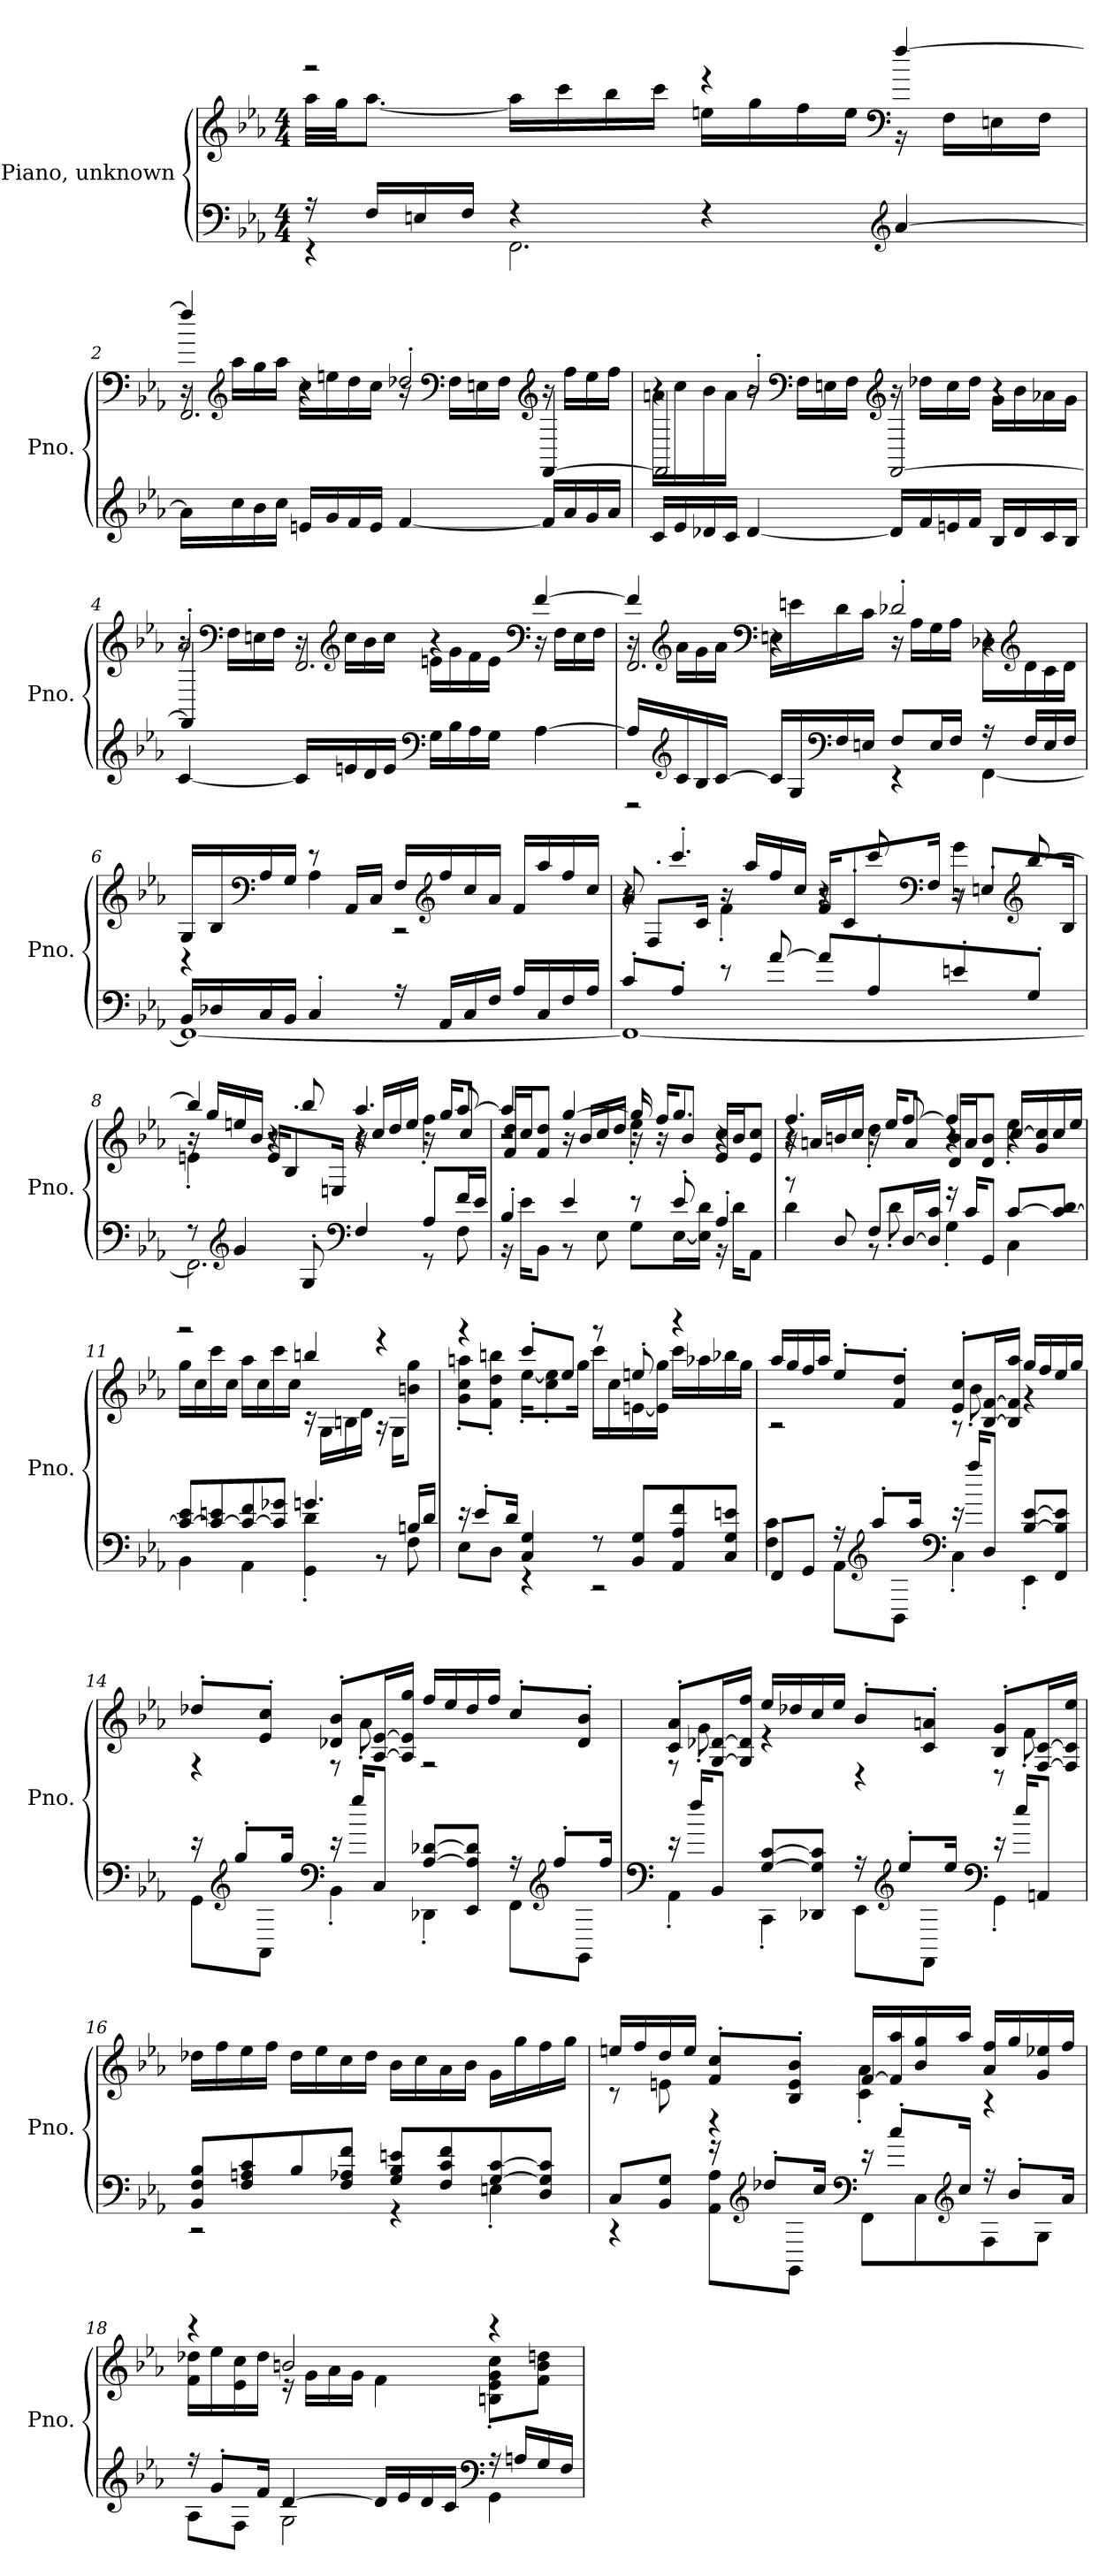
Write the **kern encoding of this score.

**kern	**kern
*part1	*part1
*staff2	*staff1
*I"Piano, unknown	*
*I'Pno.	*
*clefF4	*clefG2
*k[b-e-a-]	*k[b-e-a-]
*M4/4	*M4/4
*MM120	*MM120
=1	=1
*^	*^
16r	4r	2r	32aa-\LLL
.	.	.	32gg\JJ
16F/LL	.	.	[8.aa-\J
16En/	.	.	.
16F/JJ	.	.	.
4r	2.FF\	.	16aa-\LL]
.	.	.	16ccc\
.	.	.	16bb-\
.	.	.	16ccc\JJ
4r	.	4r	16een\LL
.	.	.	16gg\
.	.	.	16ff\
.	.	.	16ee\JJ
*clefG2	*	*clefF4	*
[4a-/	.	[4ff/	16r
.	.	.	16F\LL
.	.	.	16En\
.	.	.	16F\JJ
*v	*v	*	*
!!LO:LB:g=z
=2	=2	=2
*	*	*^
16a-\LL]	4ff/]	16r	2.FF/
*	*clefG2	*	*
16cc\	.	16aa-\LL	.
16b-\	.	16gg\	.
16cc\JJ	.	16aa-\JJ	.
16en/LL	4r	16cc\LL	.
16g/	.	16een\	.
16f/	.	16dd\	.
16e/JJ	.	16cc\JJ	.
[4f/	2dd-X'/	16r	.
*	*clefF4	*	*
.	.	16F\LL	.
.	.	16En\	.
.	.	16F\JJ	.
*	*clefG2	*	*
16f/LL]	.	16r	[4FF/
16a-/	.	16ff\LL	.
16g/	.	16ee\	.
16a-/JJ	.	16ff\JJ	.
!!LO:LB:g=z	!!	!!
=3	=3	=3	=3
16c/LL	4r	16an\LL	2FF/]
16e-/	.	16cc\	.
16d-X/	.	16b-\	.
16c/JJ	.	16a\JJ	.
[4d-/	2b-'/	16r	.
*	*clefF4	*	*
.	.	16F\LL	.
.	.	16En\	.
.	.	16F\JJ	.
*	*clefG2	*	*
16d-/LL]	.	16r	[2FF/
16f/	.	16dd-X\LL	.
16en/	.	16cc\	.
16f/JJ	.	16dd-\JJ	.
16B-/LL	4r	16g\LL	.
16d-/	.	16b-\	.
16c/	.	16a-X\	.
16B-/JJ	.	16g\JJ	.
!!LO:LB:g=z	!!	!!
=4	=4	=4	=4
[4c/	2a-'/	16r	4FF/]
*	*clefF4	*	*
.	.	16F\LL	.
.	.	16En\	.
.	.	16F\JJ	.
16c/LL]	.	16r	2.FF/
*	*clefG2	*	*
16en/	.	16cc\LL	.
16d/	.	16b-\	.
16e/JJ	.	16cc\JJ	.
*clefF4	*	*	*
16G\LL	4r	16en\LL	.
16B-\	.	16g\	.
16A-\	.	16f\	.
16G\JJ	.	16e\JJ	.
*	*clefF4	*	*
[4A-\	[4f/	16r	.
.	.	16F\LL	.
.	.	16E\	.
.	.	16F\JJ	.
!!LO:LB:g=z	!!	!!
=5	=5	=5	=5
*^	*	*	*
16A-/LL]	2r	4f/]	16r	2.FF/
*clefG2	*	*clefG2	*	*
16c/	.	.	16a-\LL	.
16B-/	.	.	16g\	.
[16c/JJ	.	.	16a-\JJ	.
*	*	*clefF4	*	*
16c/LL]	.	4r	16En\LL	.
16G/	.	.	16en\	.
*clefF4	*	*	*	*
16F/	.	.	16d\	.
16En/JJ	.	.	16c\JJ	.
8F/L	4r	2d-X'/	16r	.
.	.	.	16A-\LL	.
16E/L	.	.	16G\	.
16F/JJ	.	.	16A-\JJ	.
16r	[4FF\	.	16D-X\LL	4r
*	*	*clefG2	*	*
16F/LL	.	.	16d-\	.
16E/	.	.	16c\	.
16F/JJ	.	.	16d-\JJ	.
*	*	*	*v	*v
!!LO:LB:g=z
=6	=6	=6	=6
16BB-/LL	1FF_	16G/LL	4r
16D-X/	.	16B-/	.
*	*	*clefF4	*
16C/	.	16A-/	.
16BB-/JJ	.	16G/JJ	.
4C'/	.	8r	4A-\
.	.	16AA-/LL	.
.	.	16C/JJ	.
16r	.	16F/LL	2r
*	*	*clefG2	*
16AA-/LL	.	16ff/	.
16C/	.	16cc/	.
16F/JJ	.	16a-/JJ	.
16A-/LL	.	16f/LL	.
16C/	.	16aa-/	.
16F/	.	16ff/	.
16A-/JJ	.	16cc/JJ	.
=7	=7	=7	=7
*	*	*	*^
8c'/L	1FF_	8a-/	4r	16r
.	.	.	.	8F'/L
8A-'/J	.	4.ccc'/	.	.
.	.	.	.	16c/Jk
8r	.	.	4f'\	16r
.	.	.	.	16aa-/LL
[8a-/	.	.	.	16ff/
.	.	.	.	16cc/JJ
8a-/L]	.	8r	4r	16f/KL
.	.	.	.	8c'/
8A-'/	.	8ccc/	.	.
*	*	*clefF4	*	*
.	.	.	.	16F/Jk
8en'/	.	8r	4g'\	16r
.	.	.	.	8En'/L
*	*	*clefG2	*	*
8G'/J	.	[8bb-/	.	.
.	.	.	.	16B-/Jk
!!LO:PB:g=z	!!	!!
=8	=8	=8	=8	=8
8r	2.FF\]	4bb-/]	4en'\	16r
.	.	.	.	16gg/LL
*clefG2	*	*	*	*
4g/	.	.	.	16een/
.	.	.	.	16b-/JJ
.	.	8r	4r	16e/KL
.	.	.	.	8B-'/
8G'/	.	8bb-/	.	.
.	.	.	.	16En/Jk
*clefF4	*	*	*	*
4F/	.	4.aa-/	4r	16r
.	.	.	.	16cc/LL
.	.	.	.	16dd/
.	.	.	.	16ee/JJ
8A-/L	8r	.	4ff'\	16r
.	.	.	.	16gg/KL
16f/L	8F\	[8aa-/	.	8cc/J
16e-/JJ	.	.	.	.
=9	=9	=9	=9	=9
4B-'/	16r	4aa-/]	2r	16f/ 16dd/LL
.	16e-\KL	.	.	16cc/J
.	8BB-\J	.	.	8f/ 8dd/J
4e-/	8r	[4gg/	.	16r
.	.	.	.	16b-/LL
.	8E-\	.	.	16cc/
.	.	.	.	16dd/JJ
8r	8G\L	16gg/]	4ee-'\	16r
.	.	16r	.	16ff/KL
8e-'/	[16E-\L	4.gg/	.	8b-/J
.	16E-\] 16d\JJ	.	.	.
4A-'/	16r	.	4r	16e-/ 16cc/LL
.	16d\KL	.	.	16b-/J
.	8AA-\J	.	.	8e-/ 8cc/J
!!LO:LB:g=z	!!	!!
=10	=10	=10	=10	=10
8r	4d\	4.ff/	4r	16r
.	.	.	.	16an/LL
8D/	.	.	.	16bn/
.	.	.	.	16cc/JJ
8F/L	8r	.	4dd'\	16r
.	.	.	.	16ee-/KL
[16D/L	8d'\	[8ff/	.	8a/J
16D/] 16c/JJ	.	.	.	.
16r	4G'\	4ff/]	4r	16d/ 16b/LL
16c/KL	.	.	.	16a/J
8GG/J	.	.	.	8d/ 8b/J
[8c/L	4C\	4r	4ee-'\	[16cc/LL
.	.	.	.	16g/ 16cc/]
8c/_ 8d/J	.	.	.	16cc/
.	.	.	.	16ee-/JJ
*	*	*	*v	*v
=11	=11	=11	=11
8c/_ 8e-/L	4BB-\	2r	16gg\LL
.	.	.	16cc\
8c/_ 8en/	.	.	16ccc\
.	.	.	16cc\JJ
8c/_ 8f/	4AA-\	.	16aa-\LL
.	.	.	16cc\
8c/] 8g-X/J	.	.	16ccc\
.	.	.	16cc\JJ
4.gn/	4GG\' 4d\'	4bbn/	16r
.	.	.	16G\LL
.	.	.	16Bn\
.	.	.	16d\JJ
.	8r	4r	16r
.	.	.	16G\KL
16Bn/LL	8F\	.	8bn\ 8gg\J
16d/JJ	.	.	.
!!LO:LB:g=z	!!
=12	=12	=12	=12
16r	8E-\L	4r	8g\' 8cc\' 8aan\'L
8e-'/L	.	.	.
.	8D\J	.	8f\' 8dd\' 8bbn\'J
16d/Jk	.	.	.
4C/ 4G/	4r	8ccc'/L	[16ee-'\KL
.	.	.	8cc\' 8ee-\]'
.	.	8ee-/J	.
.	.	.	16gg\Jk
8r	2r	8r	16ccc\LL
.	.	.	16cc\
8BB-/ 8G/L	.	8een'/	[16en\
.	.	.	16e\] 16gg\JJ
8AA-/ 8A-/ 8f/	.	4r	16ccc\LL
.	.	.	16aa-X\
8C/ 8G/ 8en/J	.	.	16bb-X\
.	.	.	16gg\JJ
=13	=13	=13	=13
8FF/L	4F\ 4c\	16aa-/LL	2r
.	.	16gg/	.
8GG/J	.	16ff/	.
.	.	16aa-/JJ	.
16r	8AA-\L	8ee-'/L	.
*clefG2	*	*	*
8aa-'/L	.	.	.
.	8BB-\J	8f/' 8dd/'J	.
16aa-/Jk	.	.	.
*clefF4	*	*	*
16r	4C'\	8e-/' 8cc/'L	8r
16aa-/KL	.	.	.
8D/J	.	[16B-/ [16f/L	8b-'\
.	.	16B-/] 16f/] 16aa-/JJ	.
[8B-/ [8e-/L	4EE-'\	16gg/LL	4r
.	.	16ff/	.
8FF/ 8B-/] 8e-/]J	.	16ee-/	.
.	.	16gg/JJ	.
!!LO:LB:g=z	!!
=14	=14	=14	=14
16r	8GG\L	8dd-X'/L	4r
*clefG2	*	*	*
8gg'/L	.	.	.
.	8AA-\J	8e-/' 8cc/'J	.
16gg/Jk	.	.	.
*clefF4	*	*	*
16r	4BB-'\	8d-X/' 8b-/'L	8r
16gg/KL	.	.	.
8C/J	.	[16A-/ [16e-/L	8a-'\
.	.	16A-/] 16e-/] 16gg/JJ	.
[8A-/ [8d-X/L	4DD-X'\	16ff/LL	2r
.	.	16ee-/	.
8EE-/ 8A-/] 8d-/]J	.	16dd-/	.
.	.	16ff/JJ	.
16r	8FF\L	8cc'/L	.
*clefG2	*	*	*
8ff'/L	.	.	.
.	8GG\J	8d-/' 8b-/'J	.
16ff/Jk	.	.	.
!!LO:LB:g=z	!!
=15	=15	=15	=15
*clefF4	*	*	*
16r	4AA-'\	8c/' 8a-/'L	8r
16ff/KL	.	.	.
8BB-/J	.	[16G/ [16d-X/L	8g'\
.	.	16G/] 16d-/] 16ff/JJ	.
[8G/ [8c/L	4CC'\	16ee-/LL	4r
.	.	16dd-X/	.
8DD-X/ 8G/] 8c/]J	.	16cc/	.
.	.	16ee-/JJ	.
16r	8EE-\L	8b-'/L	4r
*clefG2	*	*	*
8ee-'/L	.	.	.
.	8FF\J	8c/' 8an/'J	.
16ee-/Jk	.	.	.
*clefF4	*	*	*
16r	4GG'\	8B-/' 8g/'L	8r
16ee-/KL	.	.	.
8AAn/J	.	[16F/ [16c/L	8f'\
.	.	16F/] 16c/] 16ee-/JJ	.
*	*	*v	*v
=16	=16	=16
8BB-/ 8F/ 8B-/L	2r	16dd-X\LL
.	.	16ff\
8F/ 8An/ 8c/	.	16ee-\
.	.	16ff\JJ
8B-/	.	16dd-\LL
.	.	16ee-\
8F/ 8A-X/ 8f/J	.	16cc\
.	.	16dd-\JJ
8G/ 8B-/ 8en/L	4r	16b-\LL
.	.	16cc\
8F/ 8c/ 8f/	.	16a-\
.	.	16b-\JJ
[8G/ [8c/	4En'\	16g\LL
.	.	16gg\
8D/ 8G/] 8c/]J	.	16ff\
.	.	16gg\JJ
!!LO:LB:g=z
=17	=17	=17
*	*	*^
8C/L	4r	16een/LL	8r
.	.	16ff/	.
8BB-/ 8G/J	.	16dd/	8en\
.	.	16ee/JJ	.
16r	8AA-\ 8A-\L	8f/' 8cc/'L	4r
*clefG2	*	*	*
8dd-X'/L	.	.	.
.	8GG\J	8B-/' 8e/' 8b-/'J	.
16cc/Jk	.	.	.
*clefF4	*	*	*
16r	8FF\L	[16f/LL	4c\' 4a-\'
8cc'/L	.	16f/] 16aa-/	.
.	8C\	16b-/ 16gg/	.
*clefG2	*	*	*
16cc/Jk	.	16aa-/JJ	.
16r	8F\	16a-/ 16ff/LL	4r
8b-'/L	.	16gg/	.
.	8G\J	16g/ 16ee-X/	.
16a-/Jk	.	16ff/JJ	.
=18	=18	=18	=18
16r	8A-\L	4r	16f\ 16dd-X\LL
8g'/L	.	.	16ee-\
.	8F\J	.	16e-\ 16cc\
16f/Jk	.	.	16dd-\JJ
[4d/	2G\	2bn/	16r
.	.	.	16g\LL
.	.	.	16a-\
.	.	.	16g\JJ
16d/LL]	.	.	4f\
16e-/	.	.	.
16d/	.	.	.
16c/JJ	.	.	.
*clefF4	*	*	*
16r	4GG\	4r	8Bn\' 8e-\' 8g\' 8cc\'L
16An/LL	.	.	.
16G/	.	.	8f\ 8b\ 8ddn\J
16F/JJ	.	.	.
*v	*v	*	*
*	*v	*v
=	=
*-	*-
